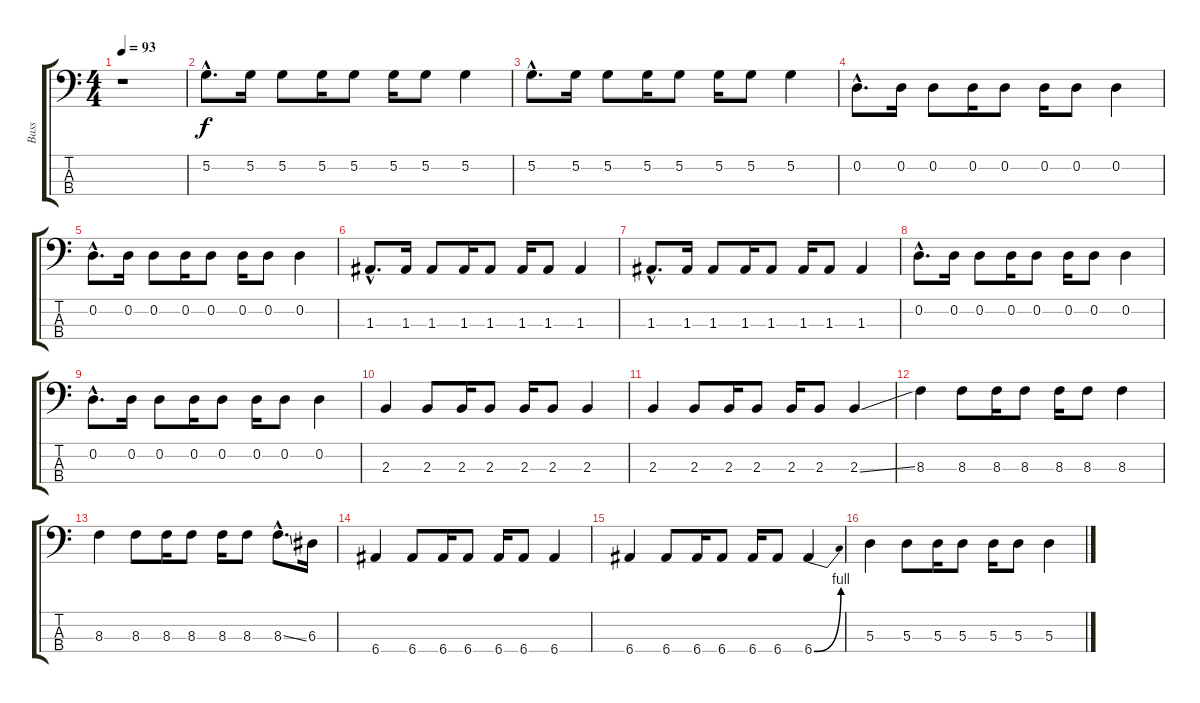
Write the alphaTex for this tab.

\track ("Bass" "Bass") {instrument electricbassfinger}
\staff {score tabs}
\tuning (G2 D2 A1 E1) {hide}
\ts (4 4)
\tempo 93
\clef f4
\ks c
r.1{dy f instrument electricbassfinger} |
5.2{hac}.8{d} 5.2.16 5.2.8 5.2.16 5.2.8 5.2.16 5.2.8 5.2.4 |
5.2{hac}.8{d} 5.2.16 5.2.8 5.2.16 5.2.8 5.2.16 5.2.8 5.2.4 |
0.2{hac}.8{d} 0.2.16 0.2.8 0.2.16 0.2.8 0.2.16 0.2.8 0.2.4 |
0.2{hac}.8{d} 0.2.16 0.2.8 0.2.16 0.2.8 0.2.16 0.2.8 0.2.4 |
1.3{hac}.8{d} 1.3.16 1.3.8 1.3.16 1.3.8 1.3.16 1.3.8 1.3.4 |
1.3{hac}.8{d} 1.3.16 1.3.8 1.3.16 1.3.8 1.3.16 1.3.8 1.3.4 |
0.2{hac}.8{d} 0.2.16 0.2.8 0.2.16 0.2.8 0.2.16 0.2.8 0.2.4 |
0.2{hac}.8{d} 0.2.16 0.2.8 0.2.16 0.2.8 0.2.16 0.2.8 0.2.4 |
2.3.4 2.3.8 2.3.16 2.3.8 2.3.16 2.3.8 2.3.4 |
2.3.4 2.3.8 2.3.16 2.3.8 2.3.16 2.3.8 2.3{ss}.4 |
8.3.4 8.3.8 8.3.16 8.3.8 8.3.16 8.3.8 8.3.4 |
8.3.4 8.3.8 8.3.16 8.3.8 8.3.16 8.3.8 8.3{ss hac}.8{d} 6.3.16 |
6.4.4 6.4.8 6.4.16 6.4.8 6.4.16 6.4.8 6.4.4 |
6.4.4 6.4.8 6.4.16 6.4.8 6.4.16 6.4.8 6.4{be (bend 0 0 60 4)}.4 |
5.3.4 5.3.8 5.3.16 5.3.8 5.3.16 5.3.8 5.3.4
